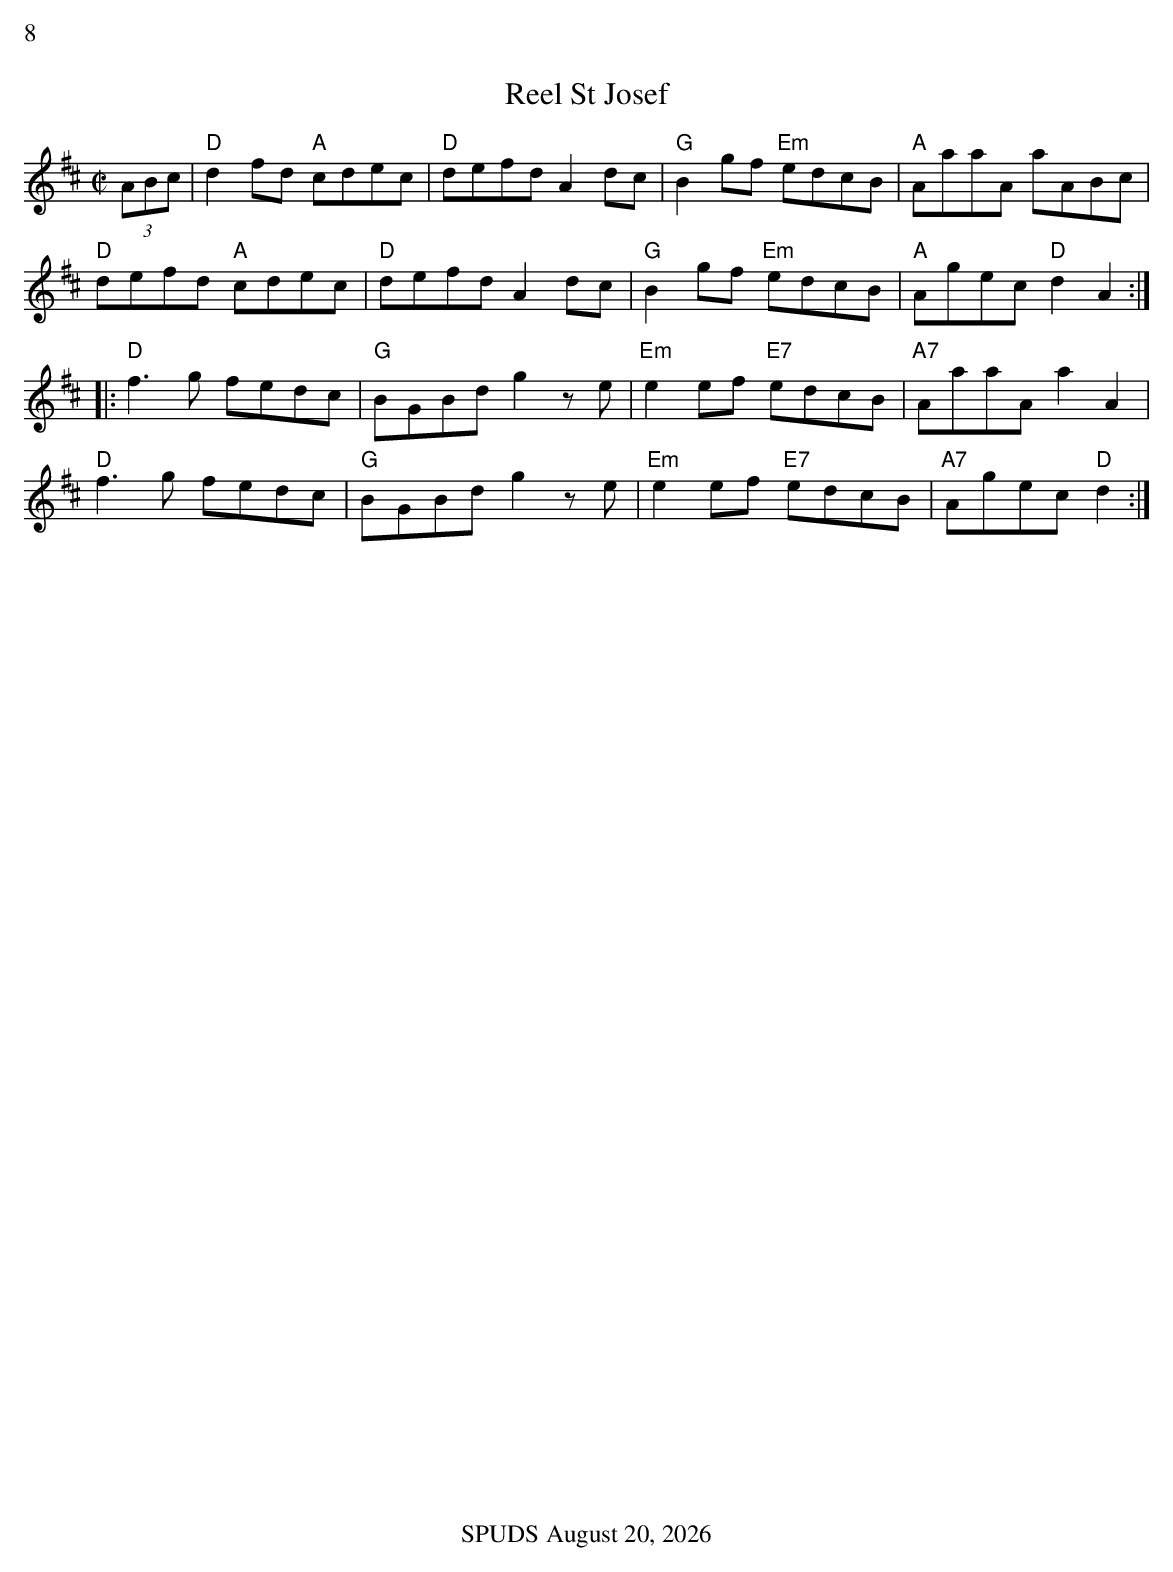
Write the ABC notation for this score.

X:1
%%text 8
T: Reel St Josef
M: C|
L:1/8
K: D
(3ABc|"D" d2fd "A" cdec|"D" defd A2dc|"G" B2gf "Em" edcB|"A" AaaA aABc|
"D" defd "A" cdec|"D" defd A2dc|"G" B2gf "Em" edcB|"A" Agec "D" d2A2:|
|:"D"f3g fedc|"G"BGBd g2ze|"Em"e2ef "E7"edcB|"A7"AaaAa2A2|
"D"f3g fedc|"G"BGBd g2ze|"Em"e2ef "E7"edcB|"A7"Agec "D"d2:|
